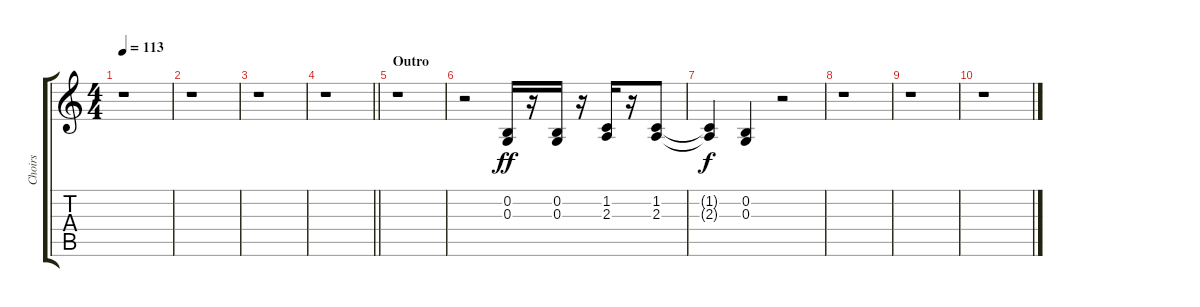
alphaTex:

\track ("Choirs" "Choirs") {instrument choiraahs}
\staff {score tabs}
\tuning (E4 B3 G3 D3 A2 E2) {hide}
\ts (4 4)
\tempo 113
\clef g2
\ks c
r.1{dy f} |
r.1 |
r.1 |
\barLineRight lightlight
r.1 |
\section ("" "Outro")
r.1 |
r.2 (0.2 0.3).16{dy ff} r.16 (0.2 0.3).16 r.16 (1.2 2.3).16 r.16 (1.2 2.3).8 |
(1.2{t} 2.3{t}).4{dy f} (0.2 0.3).4 r.2 |
r.1 |
r.1 |
r.1
